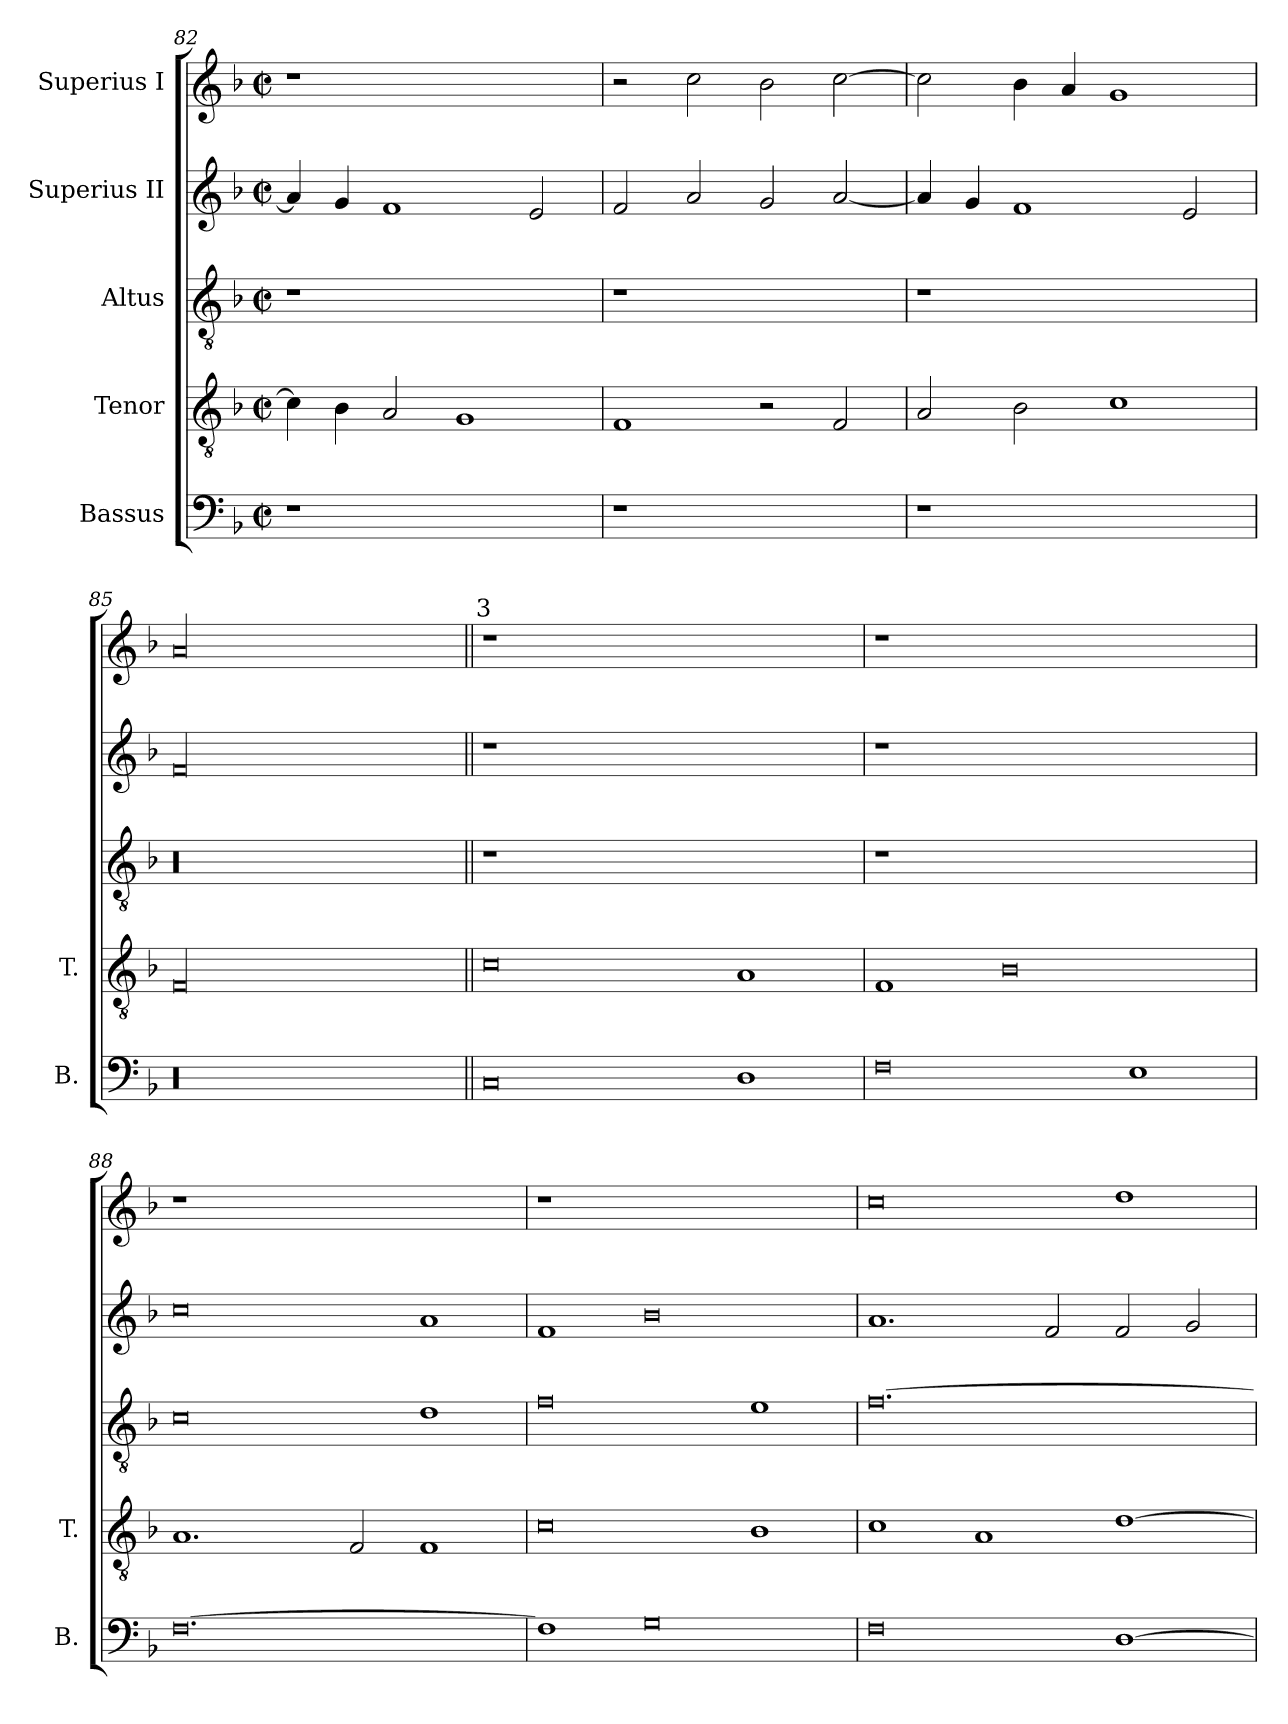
**kern	**kern	**kern	**kern	**kern
*part5	*part4	*part3	*part2	*part1
*staff5	*staff4	*staff3	*staff2	*staff1
*I"Bassus	*I"Tenor	*I"Altus	*I"Superius II	*I"Superius I
*I'B.	*I'T.	*	*	*
!!LO:LB:g=z
*clefF4	*clefGv2	*clefGv2	*clefG2	*clefG2
*	*ITrd7c12	*ITrd7c12	*	*
*k[b-]	*k[b-]	*k[b-]	*k[b-]	*k[b-]
*F:	*F:	*F:	*F:	*F:
*M2/2	*M2/2	*M2/2	*M2/2	*M2/2
*met(c|)	*met(c|)	*met(c|)	*met(c|)	*met(c|)
=82	=82	=82	=82	=82
!LO:N:vis=1	!	!LO:N:vis=1	!	!LO:N:vis=1
1r	4Ci\]	1r	4ai/]	1r
.	4BB-i\	.	4gi/	.
.	2AAi/	.	1fi	.
1ryy	1GGi	1ryy	.	1ryy
.	.	.	2ei/	.
=83	=83	=83	=83	=83
!LO:N:vis=1	!	!LO:N:vis=1	!	!
1r	1FFi	1r	2fi/	2r
.	.	.	2ai/	2cci\
1ryy	2r	1ryy	2gi/	2b-i\
.	2FFi/	.	[<2ai/	[>2cci\
=84	=84	=84	=84	=84
!LO:N:vis=1	!	!LO:N:vis=1	!	!
1r	2AAi/	1r	4ai/]	2cci\]
.	.	.	4gi/	.
.	2BB-i\	.	1fi	4b-i\
.	.	.	.	4ai/
1ryy	1Ci	1ryy	.	1gi
.	.	.	2ei/	.
=85	=85	=85	=85	=85
00r	00FFi	00r	00fi	00ai
!!LO:PB:g=z
=86||	=86||	=86||	=86||	=86||
!	!	!	!	!LO:TX:cj:t=3
!	!	!LO:N:vis=1	!LO:N:vis=1	!LO:N:vis=1
0Ci	0Ci	1r	1r	1r
.	.	0ryy	0ryy	0ryy
1Di	1AAi	.	.	.
=87	=87	=87	=87	=87
!	!	!LO:N:vis=1	!LO:N:vis=1	!LO:N:vis=1
0Fi	1FFi	1r	1r	1r
.	0BB-i	0ryy	0ryy	0ryy
1Ei	.	.	.	.
=88	=88	=88	=88	=88
!	!	!	!	!LO:N:vis=1
[>0.Fi	1.AAi	0Ci	0cci	1r
.	.	.	.	0ryy
.	2FFi/	.	.	.
.	1FFi	1Di	1ai	.
=89	=89	=89	=89	=89
!	!	!	!	!LO:N:vis=1
1Fi]	0Ci	0Fi	1fi	1r
0Gi	.	.	0b-i	0ryy
.	1BB-i	1Ei	.	.
=90	=90	=90	=90	=90
0Fi	1Ci	[>0.Fi	1.ai	0cci
.	1AAi	.	.	.
.	.	.	2fi/	.
[>1Di	[>1Di	.	2fi/	1ddi
.	.	.	2gi/	.
=	=	=	=	=
*-	*-	*-	*-	*-
